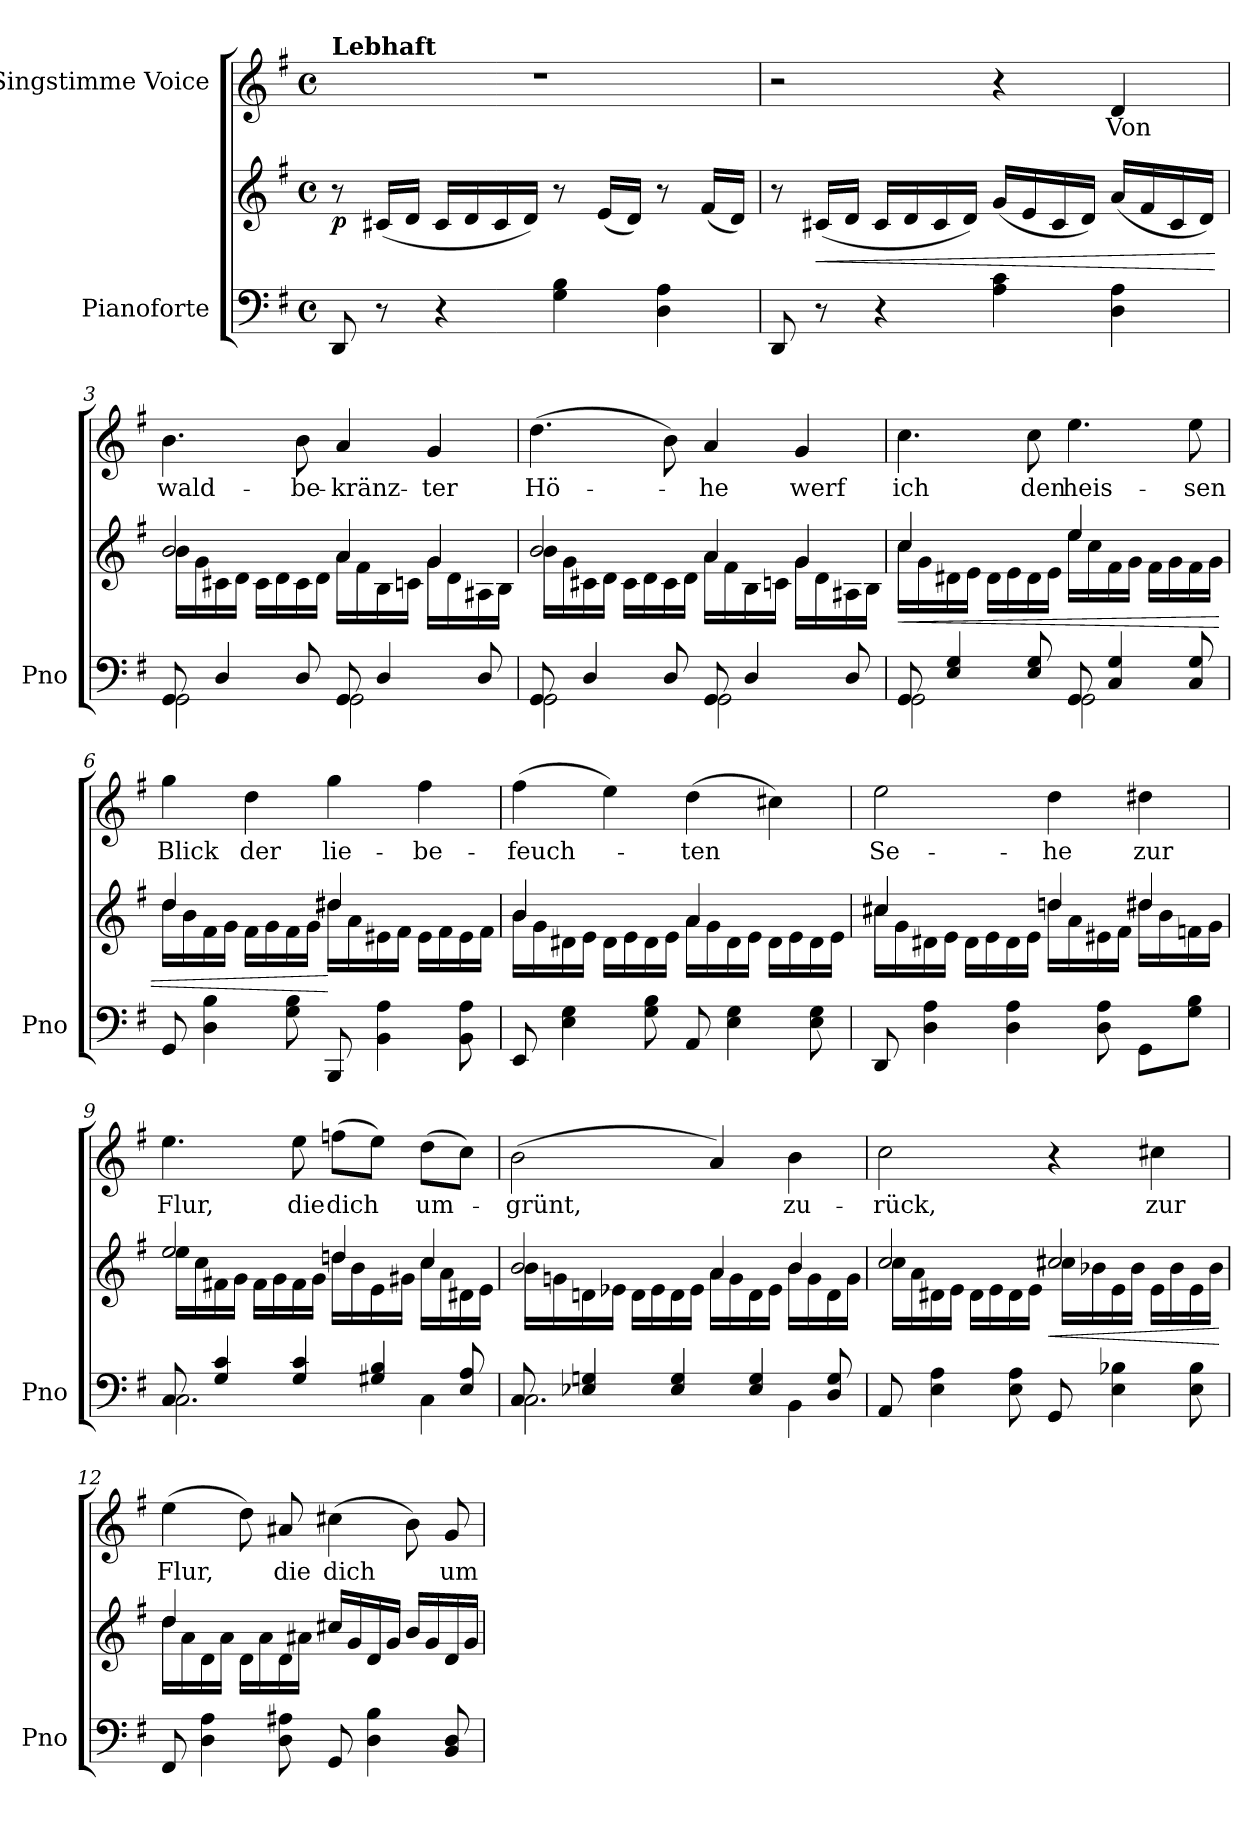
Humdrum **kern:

**kern	**kern	**dynam	**kern	**text
*part2	*part2	*part2	*part1	*part1
*staff3	*staff2	*staff2/3	*staff1	*staff1
*I"Pianoforte	*	*	*I"Singstimme Voice	*
*I'Pno	*	*	*	*
*clefF4	*clefG2	*	*clefG2	*
*k[f#]	*k[f#]	*	*k[f#]	*
*M4/4	*M4/4	*	*M4/4	*
*met(c)	*met(c)	*	*met(c)	*
=1	=1	=1	=1	=1
!	!	!	!LO:TX:a:B:t=Lebhaft	!
!	!	!LO:DY:b	!	!
8DD/	8r	p	1r	.
8r	(16c#X/LL	.	.	.
.	16d/JJ	.	.	.
4r	16c#/LL	.	.	.
.	16d/	.	.	.
.	16c#/	.	.	.
.	16d/JJ)	.	.	.
4G\ 4B\	8r	.	.	.
.	(16e/LL	.	.	.
.	16d/JJ)	.	.	.
4D\ 4A\	8r	.	.	.
.	(16f#/LL	.	.	.
.	16d/JJ)	.	.	.
=2	=2	=2	=2	=2
8DD/	8r	.	2r	.
!	!	!LO:HP:b	!	!
8r	(16c#X/LL	<	.	.
.	16d/JJ	.	.	.
4r	16c#/LL	.	.	.
.	16d/	.	.	.
.	16c#/	.	.	.
.	16d/JJ)	.	.	.
4A\ 4c\	(16g/LL	.	4r	.
.	16e/	.	.	.
.	16c#/	.	.	.
.	16d/JJ)	.	.	.
!	!	!	!	!LO:LY:b
4D\ 4A\	(16a/LL	.	4d/	Von
.	16f#/	.	.	.
.	16c#/	.	.	.
.	16d/JJ)	.	.	.
.	.	[	.	.
!!LO:LB:g=z
=3	=3	=3	=3	=3
*^	*^	*	*	*
!	!	!	!	!	!	!LO:LY:b
8GG/	2GG\	2b/	16b\LL	.	4.b\	wald-
.	.	.	16g\	.	.	.
4D/	.	.	16c#X\	.	.	.
.	.	.	16d\JJ	.	.	.
.	.	.	16c#\LL	.	.	.
.	.	.	16d\	.	.	.
!	!	!	!	!	!	!LO:LY:b
8D/	.	.	16c#\	.	8b\	-be-
.	.	.	16d\JJ	.	.	.
!	!	!	!	!	!	!LO:LY:b
8GG/	2GG\	4a/	16a\LL	.	4a/	-kränz-
.	.	.	16f#\	.	.	.
4D/	.	.	16B\	.	.	.
.	.	.	16cn\JJ	.	.	.
!	!	!	!	!	!	!LO:LY:b
.	.	4g/	16g\LL	.	4g/	-ter
.	.	.	16d\	.	.	.
8D/	.	.	16A#X\	.	.	.
.	.	.	16B\JJ	.	.	.
=4	=4	=4	=4	=4	=4	=4
!	!	!	!	!	!	!LO:LY:b
8GG/	2GG\	2b/	16b\LL	.	(4.dd\	Hö-
.	.	.	16g\	.	.	.
4D/	.	.	16c#X\	.	.	.
.	.	.	16d\JJ	.	.	.
.	.	.	16c#\LL	.	.	.
.	.	.	16d\	.	.	.
8D/	.	.	16c#\	.	8b\)	.
.	.	.	16d\JJ	.	.	.
!	!	!	!	!	!	!LO:LY:b
8GG/	2GG\	4a/	16a\LL	.	4a/	he
.	.	.	16f#\	.	.	.
4D/	.	.	16B\	.	.	.
.	.	.	16cn\JJ	.	.	.
!	!	!	!	!	!	!LO:LY:b
.	.	4g/	16g\LL	.	4g/	werf
.	.	.	16d\	.	.	.
8D/	.	.	16A#X\	.	.	.
.	.	.	16B\JJ	.	.	.
!!LO:LB:g=z
=5	=5	=5	=5	=5	=5	=5
!	!	!	!	!LO:HP:b	!	!LO:LY:b
8GG/	2GG\	4cc/	16cc\LL	<	4.cc\	ich
.	.	.	16g\	.	.	.
4E/ 4G/	.	.	16d#X\	.	.	.
.	.	.	16e\JJ	.	.	.
.	.	4ryy	16d#\LL	.	.	.
.	.	.	16e\	.	.	.
!	!	!	!	!	!	!LO:LY:b
8E/ 8G/	.	.	16d#\	.	8cc\	den
.	.	.	16e\JJ	.	.	.
!	!	!	!	!	!	!LO:LY:b
8GG/	2GG\	4ee/	16ee\LL	.	4.ee\	heis-
.	.	.	16cc\	.	.	.
4C/ 4G/	.	.	16f#\	.	.	.
.	.	.	16g\JJ	.	.	.
.	.	4ryy	16f#\LL	.	.	.
.	.	.	16g\	.	.	.
!	!	!	!	!	!	!LO:LY:b
8C/ 8G/	.	.	16f#\	.	8ee\	-sen
.	.	.	16g\JJ	.	.	.
*v	*v	*	*	*	*	*
!!LO:LB:g=z
=6	=6	=6	=6	=6	=6
!	!	!	!	!	!LO:LY:b
8GG/	4dd/	16dd\LL	.	4gg\	Blick
.	.	16b\	.	.	.
4D\ 4B\	.	16f#\	.	.	.
.	.	16g\JJ	.	.	.
!	!	!	!	!	!LO:LY:b
.	4ryy	16f#\LL	.	4dd\	der
.	.	16g\	.	.	.
8G\ 8B\	.	16f#\	.	.	.
.	.	16g\JJ	.	.	.
!	!	!	!	!	!LO:LY:b
8BBB/	4dd#X/	16dd#\LL	[	4gg\	lie-
.	.	16a\	.	.	.
4BB\ 4A\	.	16e#X\	.	.	.
.	.	16f#\JJ	.	.	.
!	!	!	!	!	!LO:LY:b
.	4ryy	16e#\LL	.	4ff#\	-be-
.	.	16f#\	.	.	.
8BB\ 8A\	.	16e#\	.	.	.
.	.	16f#\JJ	.	.	.
=7	=7	=7	=7	=7	=7
!	!	!	!	!	!LO:LY:b
8EE/	4b/	16b\LL	.	(4ff#\	-feuch-
.	.	16g\	.	.	.
4E\ 4G\	.	16d#X\	.	.	.
.	.	16e\JJ	.	.	.
.	4ryy	16d#\LL	.	4ee\)	.
.	.	16e\	.	.	.
8G\ 8B\	.	16d#\	.	.	.
.	.	16e\JJ	.	.	.
!	!	!	!	!	!LO:LY:b
8AA/	4a/	16a\LL	.	(4dd\	-ten
.	.	16g\	.	.	.
4E\ 4G\	.	16d#\	.	.	.
.	.	16e\JJ	.	.	.
.	4ryy	16d#\LL	.	4cc#X\)	.
.	.	16e\	.	.	.
8E\ 8G\	.	16d#\	.	.	.
.	.	16e\JJ	.	.	.
!!LO:PB:g=z
=8	=8	=8	=8	=8	=8
!	!	!	!	!	!LO:LY:b
8DD/	4cc#X/	16cc#\LL	.	2ee\	Se-
.	.	16g\	.	.	.
4D\ 4A\	.	16d#X\	.	.	.
.	.	16e\JJ	.	.	.
.	4ryy	16d#\LL	.	.	.
.	.	16e\	.	.	.
4D\ 4A\	.	16d#\	.	.	.
.	.	16e\JJ	.	.	.
!	!	!	!	!	!LO:LY:b
.	4ddn/	16dd\LL	.	4dd\	-he
.	.	16a\	.	.	.
8D\ 8A\	.	16e#X\	.	.	.
.	.	16f#\JJ	.	.	.
!	!	!	!	!	!LO:LY:b
8GG\L	4dd#X/	16dd#\LL	.	4dd#X\	zur
.	.	16b\	.	.	.
8G\ 8B\J	.	16fn\	.	.	.
.	.	16g\JJ	.	.	.
!!LO:PB:g=z
=9	=9	=9	=9	=9	=9
*^	*	*	*	*	*
!	!	!	!	!	!	!LO:LY:b
8C/	2.C\	2ee/	16ee\LL	.	4.ee\	Flur,
.	.	.	16cc\	.	.	.
4G/ 4c/	.	.	16f#X\	.	.	.
.	.	.	16g\JJ	.	.	.
.	.	.	16f#\LL	.	.	.
.	.	.	16g\	.	.	.
!	!	!	!	!	!	!LO:LY:b
4G/ 4c/	.	.	16f#\	.	8ee\	die
.	.	.	16g\JJ	.	.	.
!	!	!	!	!	!	!LO:LY:b
.	.	4ddn/	16dd\LL	.	(8ffn\L	dich
.	.	.	16b\	.	.	.
4G#X/ 4B/	.	.	16e\	.	8ee\J)	.
.	.	.	16g#X\JJ	.	.	.
!	!	!	!	!	!	!LO:LY:b
.	4C\	4cc/	16cc\LL	.	(8dd\L	um-
.	.	.	16a\	.	.	.
8E/ 8A/	.	.	16d#X\	.	8cc\J)	.
.	.	.	16e\JJ	.	.	.
=10	=10	=10	=10	=10	=10	=10
!	!	!	!	!	!	!LO:LY:b
8C/	2.C\	2b/	16b\LL	.	(2b\	-grünt,
.	.	.	16gn\	.	.	.
4E-X/ 4Gn/	.	.	16dn\	.	.	.
.	.	.	16e-X\JJ	.	.	.
.	.	.	16d\LL	.	.	.
.	.	.	16e-\	.	.	.
4E-/ 4G/	.	.	16d\	.	.	.
.	.	.	16e-\JJ	.	.	.
.	.	4a/	16a\LL	.	4a/)	.
.	.	.	16g\	.	.	.
4E-/ 4G/	.	.	16d\	.	.	.
.	.	.	16e-\JJ	.	.	.
!	!	!	!	!	!	!LO:LY:b
.	4BB\	4b/	16b\LL	.	4b\	zu-
.	.	.	16g\	.	.	.
8D/ 8G/	.	.	16d\	.	.	.
.	.	.	16g\JJ	.	.	.
*v	*v	*	*	*	*	*
!!LO:LB:g=z
=11	=11	=11	=11	=11	=11
!	!	!	!	!	!LO:LY:b
8AA/	2cc/	16cc\LL	.	2cc\	-rück,
.	.	16a\	.	.	.
4E\ 4A\	.	16d#X\	.	.	.
.	.	16e\JJ	.	.	.
.	.	16d#\LL	.	.	.
.	.	16e\	.	.	.
8E\ 8A\	.	16d#\	.	.	.
.	.	16e\JJ	.	.	.
!	!	!	!LO:HP:b	!	!
8GG/	2cc#X/	16cc#\LL	<	4r	.
.	.	16b-X\	.	.	.
4E\ 4B-X\	.	16e\	.	.	.
.	.	16b-\JJ	.	.	.
!	!	!	!	!	!LO:LY:b
.	.	16e\LL	.	4cc#X\	zur
.	.	16b-\	.	.	.
8E\ 8B-\	.	16e\	.	.	.
.	.	16b-\JJ	.	.	.
*	*v	*v	*	*	*
.	.	[	.	.
!!LO:LB:g=z
=12	=12	=12	=12	=12
*	*^	*	*	*
!	!	!	!	!	!LO:LY:b
8FF#/	4dd/	16dd\LL	.	(4ee\	Flur,
.	.	16a\	.	.	.
4D\ 4A\	.	16d\	.	.	.
.	.	16a\JJ	.	.	.
.	4ryy	16d\LL	.	8dd\)	.
.	.	16a\	.	.	.
!	!	!	!	!	!LO:LY:b
8D\ 8A#X\	.	16d\	.	8a#X/	die
.	.	16a#X\JJ	.	.	.
!	!	!	!	!	!LO:LY:b
8GG/	4ryy	16cc#X/LL	.	(4cc#X\	dich
.	.	16g/	.	.	.
4D\ 4B\	.	16d/	.	.	.
.	.	16g/JJ	.	.	.
.	4ryy	16b/LL	.	8b\)	.
.	.	16g/	.	.	.
!	!	!	!	!	!LO:LY:b
8BB/ 8D/	.	16d/	.	8g/	um-
.	.	16g/JJ	.	.	.
*	*v	*v	*	*	*
=	=	=	=	=
*-	*-	*-	*-	*-
